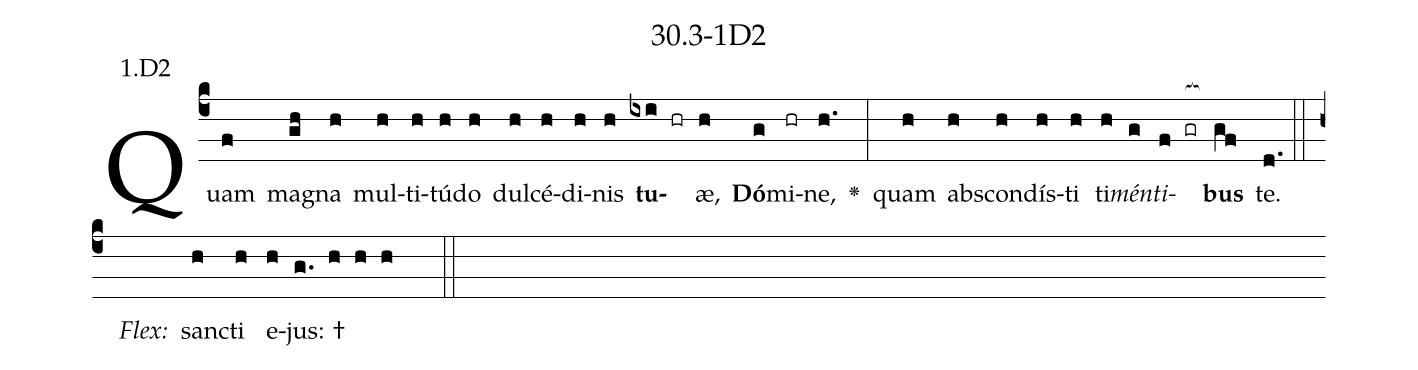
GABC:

name: 30.3-1D2;
annotation: 1.D2;
%%
(c4)Quam(f) ma(gh)gna(h) mul(h)ti(h)tú(h)do(h) dul(h)cé(h)di(h)nis(h) <b>tu</b>(ixi hr)æ,(h) <b>Dó</b>(g)mi(hr)ne,(h.) <v>\greheightstar</v>(:) quam(h) abs(h)con(h)dís(h)ti(h) ti(h)<i>mén</i>(g)<i>ti</i>(f gr[ocb:1{])<b>bus</b>(gf[ocb:0}]) te.(d.) (::)
<i>Flex:</i>()  sanc(h)ti(h) e(h)jus: †(g. h h h  ::)

%E(h) u(h) o(g) u(f) a(gf) e.(d.) (::)
